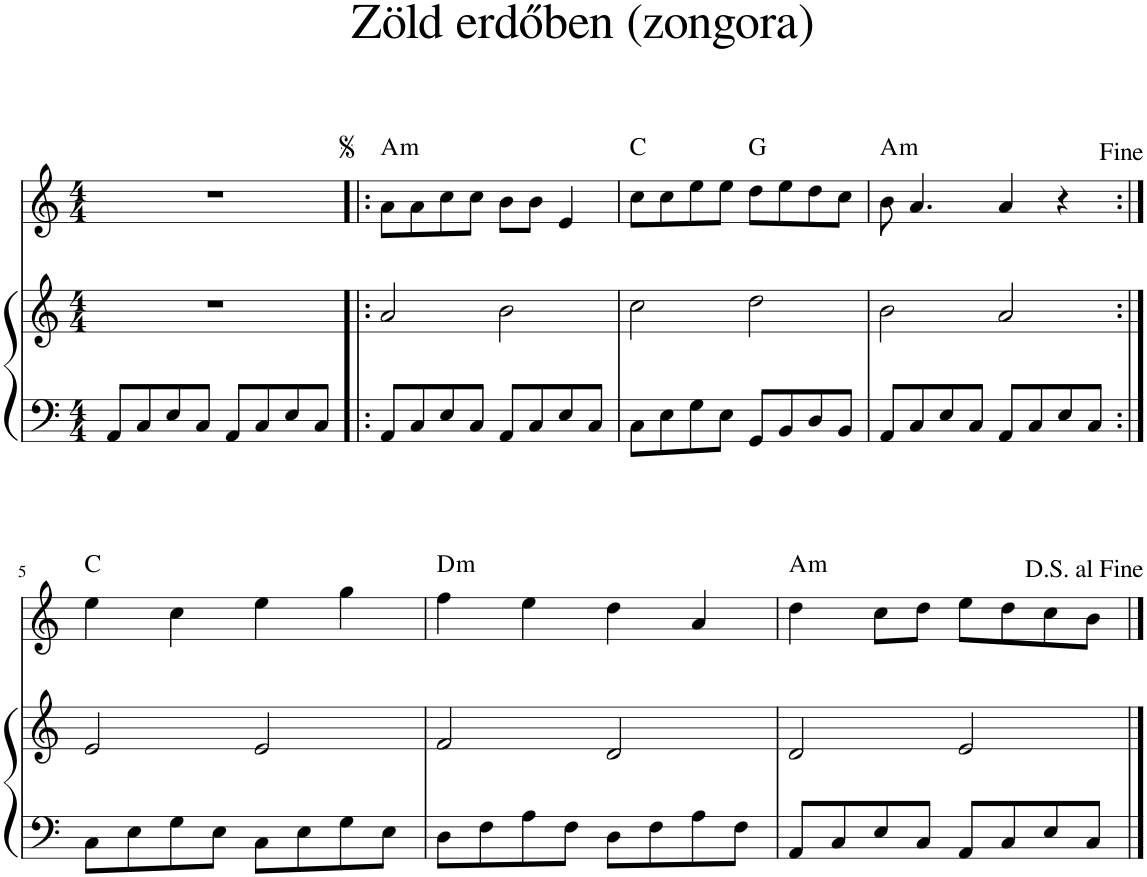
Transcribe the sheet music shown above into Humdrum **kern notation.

**kern	**kern	**kern	**harte
*part2	*part2	*part1	*part1
*staff3	*staff2	*staff1	*
*I"Piano	*	*I"Piano	*
*I'Pno	*	*I'Pno	*
*clefF4	*clefG2	*clefG2	*
*k[]	*k[]	*k[]	*
*M4/4	*M4/4	*M4/4	*
=1	=1	=1	=1
8AA/L	1r	1r	.
8C/	.	.	.
8E/	.	.	.
8C/J	.	.	.
8AA/L	.	.	.
8C/	.	.	.
8E/	.	.	.
8C/J	.	.	.
=2!|:	=2!|:	=2!|:	=2!|:
!	!	!	!LO:H:kt=m
8AA/L	2a/	8a\L	A:min
8C/	.	8a\	.
8E/	.	8cc\	.
8C/J	.	8cc\J	.
8AA/L	2b\	8b\L	.
8C/	.	8b\J	.
8E/	.	4e/	.
8C/J	.	.	.
=3	=3	=3	=3
8C\L	2cc\	8cc\L	C:maj
8E\	.	8cc\	.
8G\	.	8ee\	.
8E\J	.	8ee\J	.
8GG/L	2dd\	8dd\L	G:maj
8BB/	.	8ee\	.
8D/	.	8dd\	.
8BB/J	.	8cc\J	.
=4	=4	=4	=4
!	!	!	!LO:H:kt=m
8AA/L	2b\	8b\	A:min
8C/	.	4.a/	.
8E/	.	.	.
8C/J	.	.	.
8AA/L	2a/	4a/	.
8C/	.	.	.
8E/	.	4r	.
8C/J	.	.	.
!!LO:LB:g=z
=5:|!	=5:|!	=5:|!	=5:|!
8C\L	2e/	4ee\	C:maj
8E\	.	.	.
8G\	.	4cc\	.
8E\J	.	.	.
8C\L	2e/	4ee\	.
8E\	.	.	.
8G\	.	4gg\	.
8E\J	.	.	.
=6	=6	=6	=6
!	!	!	!LO:H:kt=m
8D\L	2f/	4ff\	D:min
8F\	.	.	.
8A\	.	4ee\	.
8F\J	.	.	.
8D\L	2d/	4dd\	.
8F\	.	.	.
8A\	.	4a/	.
8F\J	.	.	.
=7	=7	=7	=7
!	!	!	!LO:H:kt=m
8AA/L	2d/	4dd\	A:min
8C/	.	.	.
8E/	.	8cc\L	.
8C/J	.	8dd\J	.
8AA/L	2e/	8ee\L	.
8C/	.	8dd\	.
8E/	.	8cc\	.
8C/J	.	8b\J	.
==	==	==	==
*-	*-	*-	*-
